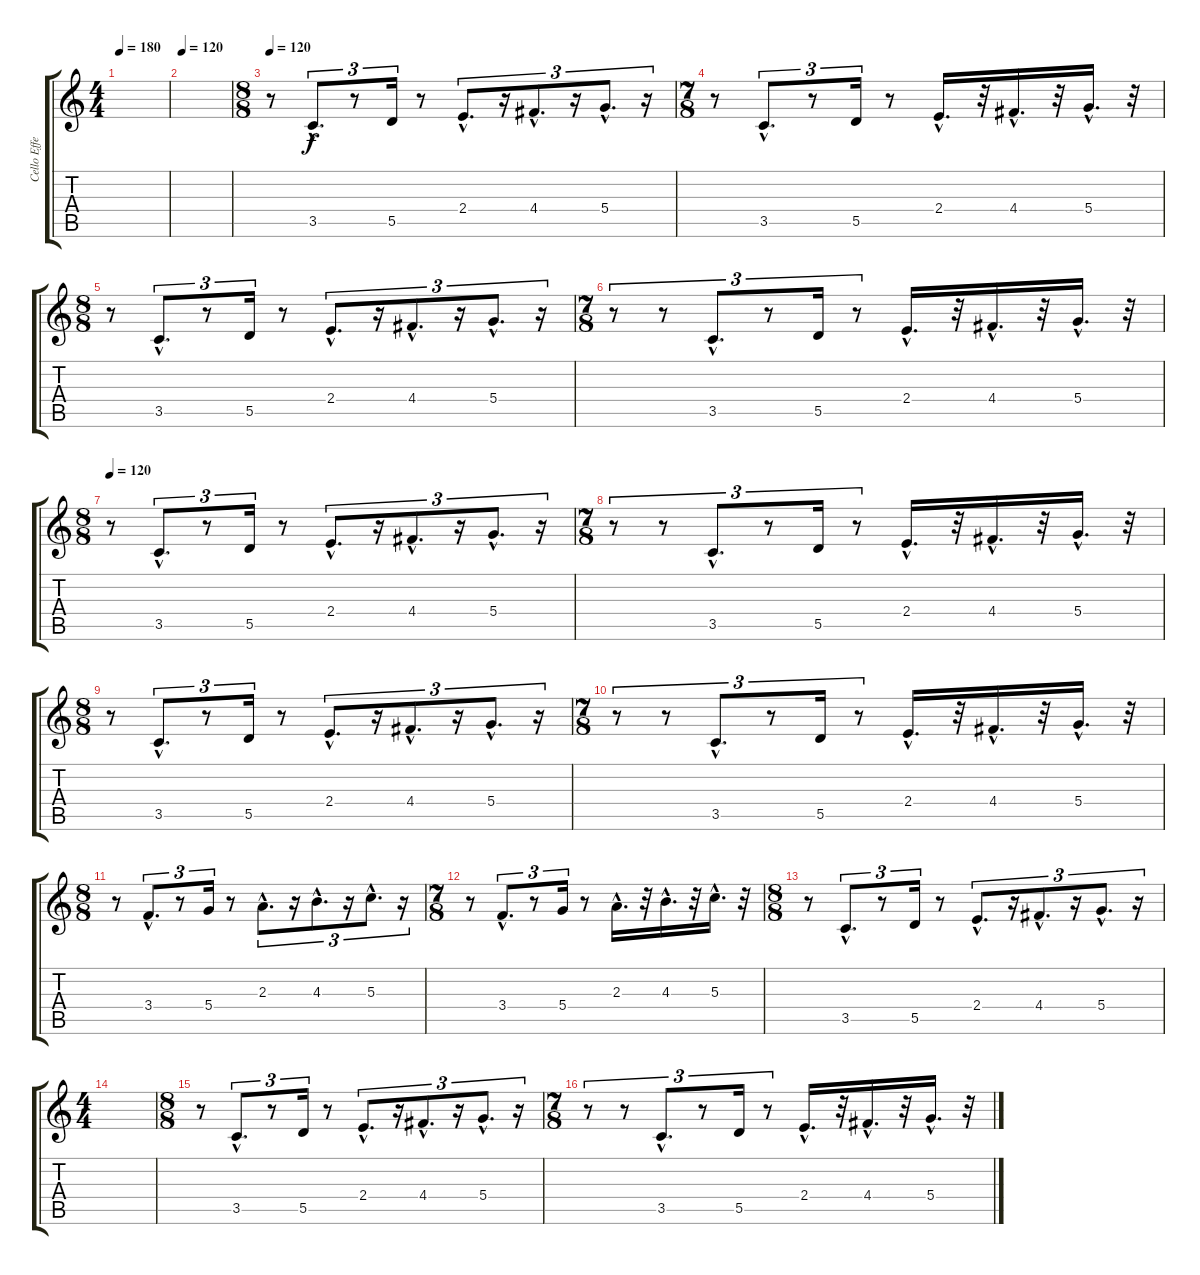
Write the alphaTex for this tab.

\track ("Cello Effects" "Cello Effe") {instrument distortionguitar}
\staff {score tabs}
\tuning (E4 B3 G3 D3 A2 D2) {hide}
\ts (4 4)
\tempo 180
\clef g2
\ks c
|
\tempo 120
|
\ts (8 8)
\tempo 120
r.8 3.5{hac}.8{d tu (3 2)} r.8{tu (3 2)} 5.5.16{tu (3 2)} r.8 2.4{hac}.8{d tu (3 2)} r.16{tu (3 2)} 4.4{hac}.8{d tu (3 2)} r.16{tu (3 2)} 5.4{hac}.8{d tu (3 2)} r.16{tu (3 2)} |
\ts (7 8)
r.8 3.5{hac}.8{d tu (3 2)} r.8{tu (3 2)} 5.5.16{tu (3 2)} r.8 2.4{hac}.16{d} r.32 4.4{hac}.16{d} r.32 5.4{hac}.16{d} r.32 |
\ts (8 8)
r.8 3.5{hac}.8{d tu (3 2)} r.8{tu (3 2)} 5.5.16{tu (3 2)} r.8 2.4{hac}.8{d tu (3 2)} r.16{tu (3 2)} 4.4{hac}.8{d tu (3 2)} r.16{tu (3 2)} 5.4{hac}.8{d tu (3 2)} r.16{tu (3 2)} |
\ts (7 8)
r.8{tu (3 2)} r.8{tu (3 2)} 3.5{hac}.8{d tu (3 2)} r.8{tu (3 2)} 5.5.16{tu (3 2)} r.8{tu (3 2)} 2.4{hac}.16{d} r.32 4.4{hac}.16{d} r.32 5.4{hac}.16{d} r.32 |
\ts (8 8)
\tempo 120
r.8 3.5{hac}.8{d tu (3 2)} r.8{tu (3 2)} 5.5.16{tu (3 2)} r.8 2.4{hac}.8{d tu (3 2)} r.16{tu (3 2)} 4.4{hac}.8{d tu (3 2)} r.16{tu (3 2)} 5.4{hac}.8{d tu (3 2)} r.16{tu (3 2)} |
\ts (7 8)
r.8{tu (3 2)} r.8{tu (3 2)} 3.5{hac}.8{d tu (3 2)} r.8{tu (3 2)} 5.5.16{tu (3 2)} r.8{tu (3 2)} 2.4{hac}.16{d} r.32 4.4{hac}.16{d} r.32 5.4{hac}.16{d} r.32 |
\ts (8 8)
r.8 3.5{hac}.8{d tu (3 2)} r.8{tu (3 2)} 5.5.16{tu (3 2)} r.8 2.4{hac}.8{d tu (3 2)} r.16{tu (3 2)} 4.4{hac}.8{d tu (3 2)} r.16{tu (3 2)} 5.4{hac}.8{d tu (3 2)} r.16{tu (3 2)} |
\ts (7 8)
r.8{tu (3 2)} r.8{tu (3 2)} 3.5{hac}.8{d tu (3 2)} r.8{tu (3 2)} 5.5.16{tu (3 2)} r.8{tu (3 2)} 2.4{hac}.16{d} r.32 4.4{hac}.16{d} r.32 5.4{hac}.16{d} r.32 |
\ts (8 8)
r.8 3.4{hac}.8{d tu (3 2)} r.8{tu (3 2)} 5.4.16{tu (3 2)} r.8 2.3{hac}.8{d tu (3 2)} r.16{tu (3 2)} 4.3{hac}.8{d tu (3 2)} r.16{tu (3 2)} 5.3{hac}.8{d tu (3 2)} r.16{tu (3 2)} |
\ts (7 8)
r.8 3.4{hac}.8{d tu (3 2)} r.8{tu (3 2)} 5.4.16{tu (3 2)} r.8 2.3{hac}.16{d} r.32 4.3{hac}.16{d} r.32 5.3{hac}.16{d} r.32 |
\ts (8 8)
r.8 3.5{hac}.8{d tu (3 2)} r.8{tu (3 2)} 5.5.16{tu (3 2)} r.8 2.4{hac}.8{d tu (3 2)} r.16{tu (3 2)} 4.4{hac}.8{d tu (3 2)} r.16{tu (3 2)} 5.4{hac}.8{d tu (3 2)} r.16{tu (3 2)} |
\ts (4 4)
|
\ts (8 8)
r.8 3.5{hac}.8{d tu (3 2)} r.8{tu (3 2)} 5.5.16{tu (3 2)} r.8 2.4{hac}.8{d tu (3 2)} r.16{tu (3 2)} 4.4{hac}.8{d tu (3 2)} r.16{tu (3 2)} 5.4{hac}.8{d tu (3 2)} r.16{tu (3 2)} |
\ts (7 8)
r.8{tu (3 2)} r.8{tu (3 2)} 3.5{hac}.8{d tu (3 2)} r.8{tu (3 2)} 5.5.16{tu (3 2)} r.8{tu (3 2)} 2.4{hac}.16{d} r.32 4.4{hac}.16{d} r.32 5.4{hac}.16{d} r.32
